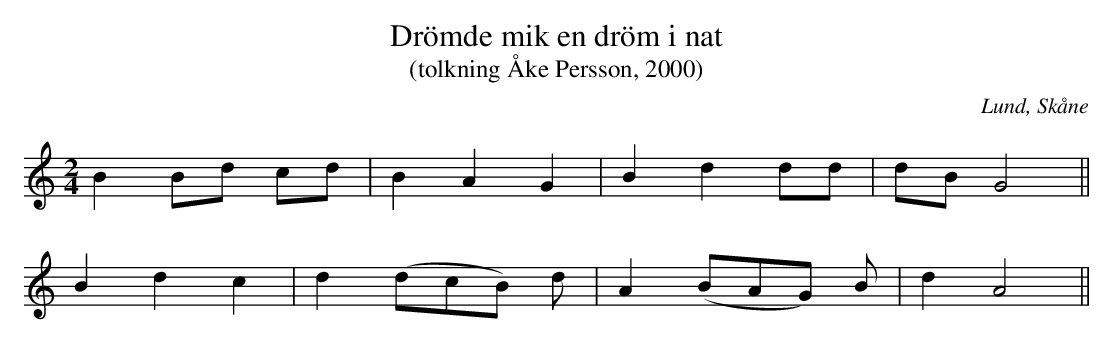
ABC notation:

X:1
T:Drömde mik en dröm i nat
T:(tolkning Åke Persson, 2000)
O:Lund, Skåne
M:2/4
L:1/8
K:C
B2 Bd cd | B2 A2 G2 | B2 d2 dd | dB G4 ||
B2 d2 c2 | d2 (dcB) d | A2 (BAG) B | d2 A4 ||
